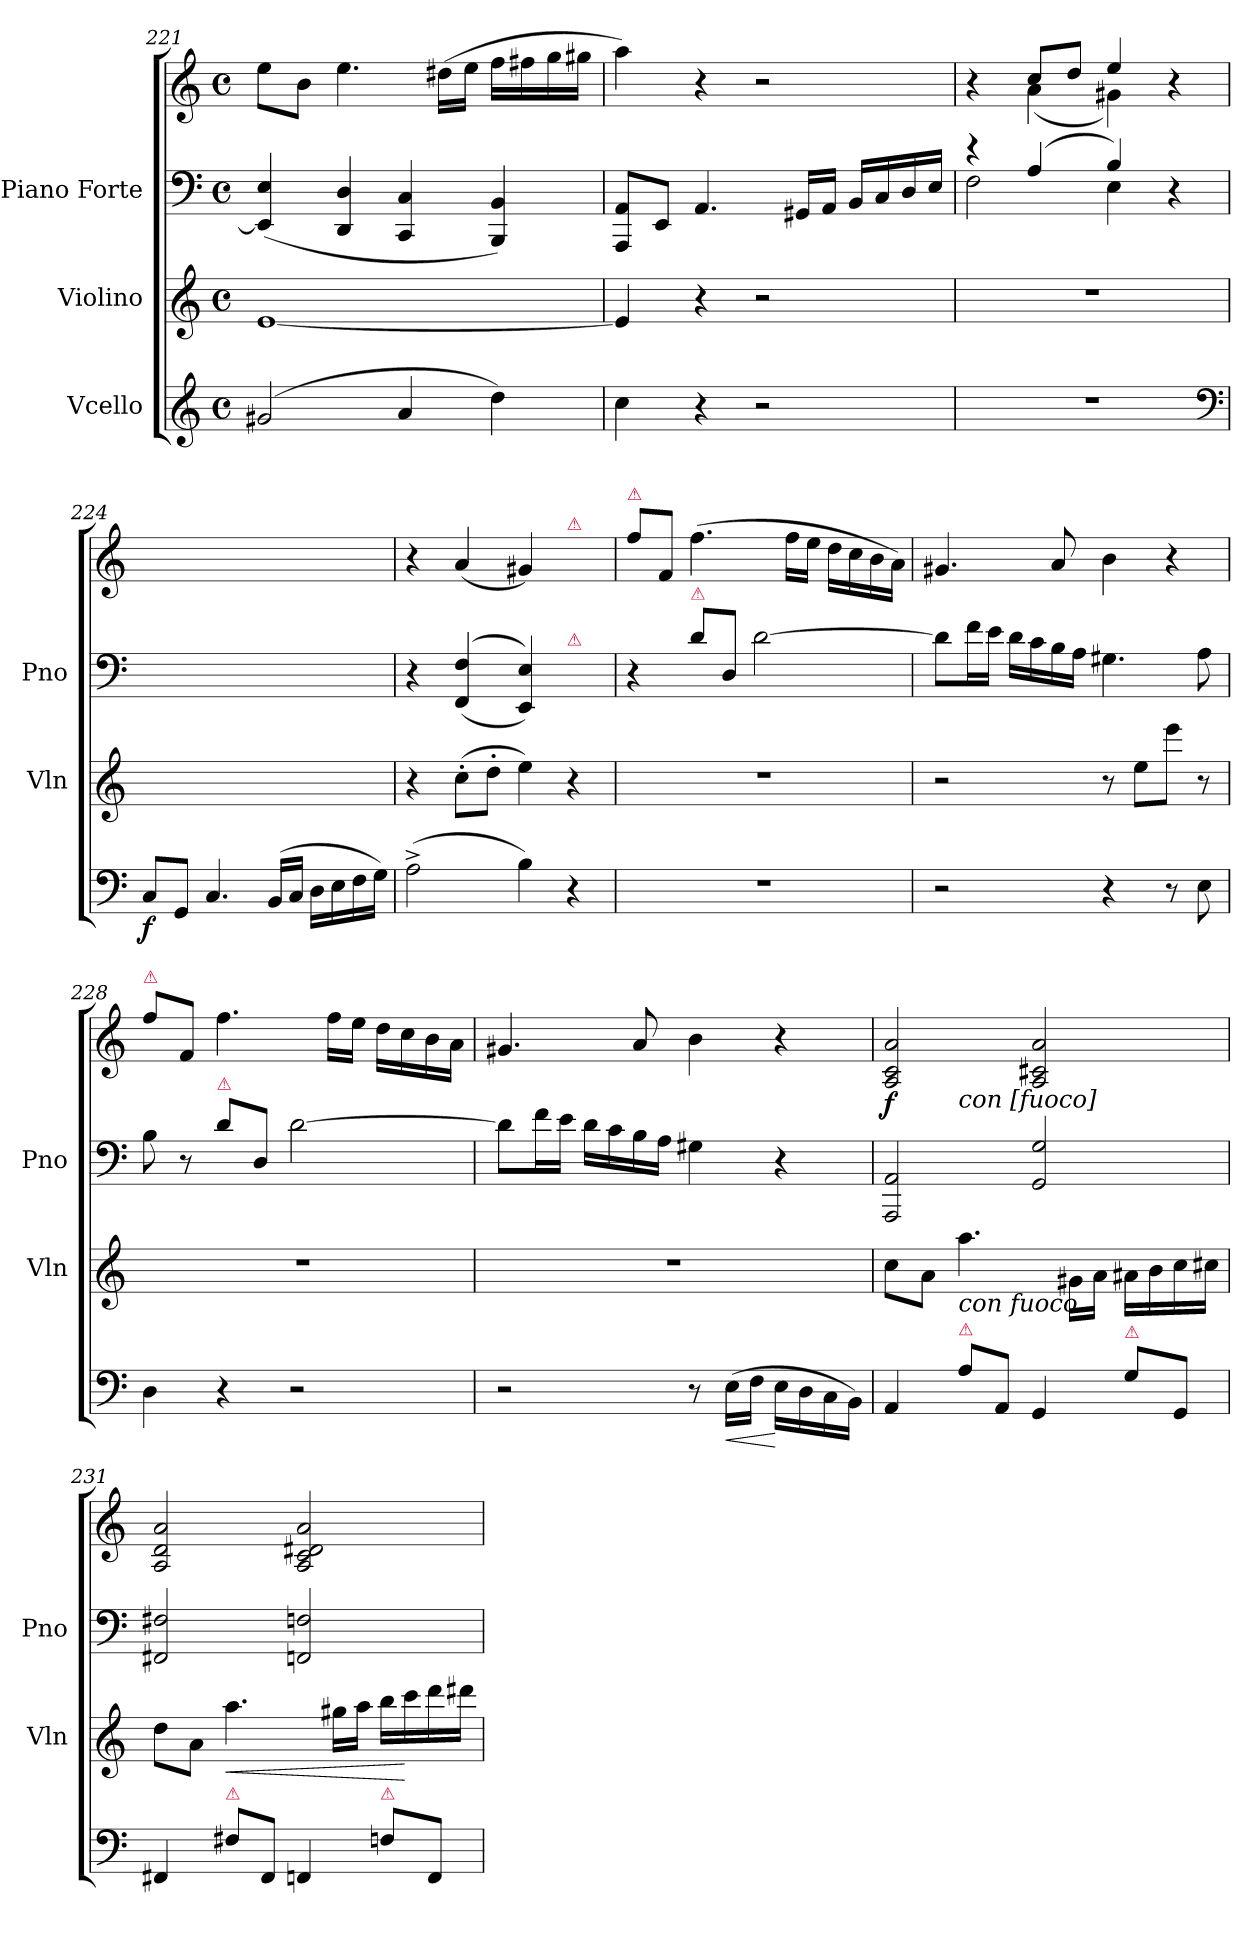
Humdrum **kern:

**kern	**dynam	**kern	**dynam	**kern	**kern	**dynam
*part3	*part3	*part2	*part2	*part1	*part1	*part1
*staff4	*staff4	*staff3	*staff3	*staff2	*staff1	*staff1/2
*I"Vcello	*	*I"Violino	*	*I"Piano Forte	*	*
*	*	*I'Vln	*	*I'Pno	*	*
*clefG2	*	*clefG2	*	*clefF4	*clefG2	*
*k[]	*	*k[]	*	*k[]	*k[]	*
*a:	*	*a:	*	*a:	*a:	*
*M4/4	*	*M4/4	*	*M4/4	*M4/4	*
*met(c)	*	*met(c)	*	*met(c)	*met(c)	*
=221	=221	=221	=221	=221	=221	=221
(2g#X/	.	[1e	.	(>4EE]/ 4E/	8ee\L	.
.	.	.	.	.	8b\J	.
.	.	.	.	4DD/ 4D/	4.ee\	.
4a/	.	.	.	4CC/ 4C/	.	.
.	.	.	.	.	(16dd#X\LL	.
.	.	.	.	.	16ee\JJ	.
4dd\)	.	.	.	4BBB/ 4BB/)	16ff\LL	.
.	.	.	.	.	16ff#X\	.
.	.	.	.	.	16gg\	.
.	.	.	.	.	16gg#X\JJ	.
=222	=222	=222	=222	=222	=222	=222
4cc\	.	4e/]	.	8AAA/ 8AA/L	4aa\)	.
.	.	.	.	8EE/J	.	.
4r	.	4r	.	4.AA/	4r	.
2r	.	2r	.	.	2r	.
.	.	.	.	16GG#X/LL	.	.
.	.	.	.	16AA/JJ	.	.
.	.	.	.	16BB/LL	.	.
.	.	.	.	16C/	.	.
.	.	.	.	16D/	.	.
.	.	.	.	16E/JJ	.	.
=223	=223	=223	=223	=223	=223	=223
*	*	*	*	*^	*^	*
1r	.	1r	.	4r	2F\	4r	4ryy	.
.	.	.	.	(4A/	.	8cc/L	(4a\	.
.	.	.	.	.	.	8dd/J	.	.
.	.	.	.	4B/)	4E\	4ee/	4g#X\)	.
.	.	.	.	4r	4ryy	4r	4ryy	.
*	*	*	*	*v	*v	*	*	*
*	*	*	*	*	*v	*v	*
*clefF4	*	*	*	*	*	*
=224	=224	=224	=224	=224	=224	=224
8C/L	f	1ryy	.	1ryy	1ryy	.
8GG/J	.	.	.	.	.	.
4.C/	.	.	.	.	.	.
(16BB/LL	.	.	.	.	.	.
16C/JJ	.	.	.	.	.	.
16D\LL	.	.	.	.	.	.
16E\	.	.	.	.	.	.
16F\	.	.	.	.	.	.
16G\JJ)	.	.	.	.	.	.
=225	=225	=225	=225	=225	=225	=225
(2A^<\	.	4r	.	4r	4r	.
.	.	(8cc'\L	.	(<(>4FF/ 4F/	(4a/	.
.	.	8dd'\J	.	.	.	.
4B\)	.	4ee\)	.	4EE/ 4E/))	4g#X/)	.
!	!	!	!	!	!LO:TX:a:color=crimson:t=⚠	!
!	!	!	!	!LO:TX:a:color=crimson:t=⚠	!	!
4r	.	4r	.	4ryy	4ryy	.
=226	=226	=226	=226	=226	=226	=226
!	!	!	!	!	!LO:TX:a:color=crimson:t=⚠	!
1r	.	1r	.	4r	8ff\L	.
.	.	.	.	.	8f/J	.
!	!	!	!	!LO:TX:a:color=crimson:t=⚠	!	!
.	.	.	.	8d\L	(4.ff\	.
.	.	.	.	8D/J	.	.
.	.	.	.	[2d\	.	.
.	.	.	.	.	16ff\LL	.
.	.	.	.	.	16ee\JJ	.
.	.	.	.	.	16dd\LL	.
.	.	.	.	.	16cc\	.
.	.	.	.	.	16b\	.
.	.	.	.	.	16a\JJ)	.
=227	=227	=227	=227	=227	=227	=227
2r	.	2r	.	8d\L]	4.g#X/	.
.	.	.	.	16f\L	.	.
.	.	.	.	16e\JJ	.	.
.	.	.	.	16d\LL	.	.
.	.	.	.	16c\	.	.
.	.	.	.	16B\	8a/	.
.	.	.	.	16A\JJ	.	.
4r	.	8r	.	4.G#X\	4b\	.
.	.	8ee\L	.	.	.	.
8r	.	8eee\J	.	.	4r	.
8E\	.	8r	.	8A\	.	.
=228	=228	=228	=228	=228	=228	=228
!	!	!	!	!	!LO:TX:a:color=crimson:t=⚠	!
4D\	.	1r	.	8B\	8ff\L	.
.	.	.	.	8r	8f/J	.
!	!	!	!	!LO:TX:a:color=crimson:t=⚠	!	!
4r	.	.	.	8d\L	4.ff\	.
.	.	.	.	8D/J	.	.
2r	.	.	.	[2d\	.	.
.	.	.	.	.	16ff\LL	.
.	.	.	.	.	16ee\JJ	.
.	.	.	.	.	16dd\LL	.
.	.	.	.	.	16cc\	.
.	.	.	.	.	16b\	.
.	.	.	.	.	16a\JJ	.
=229	=229	=229	=229	=229	=229	=229
2r	.	1r	.	8d\L]	4.g#X/	.
.	.	.	.	16f\L	.	.
.	.	.	.	16e\JJ	.	.
.	.	.	.	16d\LL	.	.
.	.	.	.	16c\	.	.
.	.	.	.	16B\	8a/	.
.	.	.	.	16A\JJ	.	.
8r	.	.	.	4G#X\	4b\	.
!	!LO:HP:b	!	!	!	!	!
(16E\LL	<	.	.	.	.	.
16F\JJ	.	.	.	.	.	.
16E\LL	[	.	.	4r	4r	.
16D\	.	.	.	.	.	.
16C\	.	.	.	.	.	.
16BB\JJ)	.	.	.	.	.	.
=230	=230	=230	=230	=230	=230	=230
*	*	*	*	*	*^	*
4AA/	.	8cc\L	.	2AAA/ 2AA/	2A/ 2c/ 2a/	4ryy	f
.	.	8a\J	.	.	.	.	.
!	!	!	!	!	!	!LO:TX:b:i:t=con [fuoco]	!
!	!	!LO:TX:b:i:t=con fuoco	!	!	!	!	!
!LO:TX:a:color=crimson:t=⚠	!	!	!	!	!	!	!
8A\L	.	4.aa\	.	.	.	2.ryy	.
8AA/J	.	.	.	.	.	.	.
4GG/	.	.	.	2GG/ 2G/	2A/ 2c#X/ 2a/	.	.
.	.	16g#X\LL	.	.	.	.	.
.	.	16a\JJ	.	.	.	.	.
!LO:TX:a:color=crimson:t=⚠	!	!	!	!	!	!	!
8G\L	.	16a#X\LL	.	.	.	.	.
.	.	16b\	.	.	.	.	.
8GG/J	.	16cc\	.	.	.	.	.
.	.	16cc#X\JJ	.	.	.	.	.
*	*	*	*	*	*v	*v	*
=231	=231	=231	=231	=231	=231	=231
4FF#X/	.	8dd\L	.	2FF#X/ 2F#X/	2A/ 2d/ 2a/	.
.	.	8a\J	.	.	.	.
!LO:TX:a:color=crimson:t=⚠	!	!	!	!	!	!
!	!	!	!LO:HP:b	!	!	!
8F#X\L	.	4.aa\	<	.	.	.
8FF#/J	.	.	.	.	.	.
4FFn/	.	.	.	2FFn/ 2Fn/	2A/ 2c/ 2d#X/ 2a/	.
.	.	16gg#X\LL	.	.	.	.
.	.	16aa\JJ	.	.	.	.
!LO:TX:a:color=crimson:t=⚠	!	!	!	!	!	!
8Fn\L	.	16bb\LL	.	.	.	.
.	.	16ccc\	[	.	.	.
8FF/J	.	16ddd\	.	.	.	.
.	.	16ddd#X\JJ	.	.	.	.
=	=	=	=	=	=	=
*-	*-	*-	*-	*-	*-	*-
